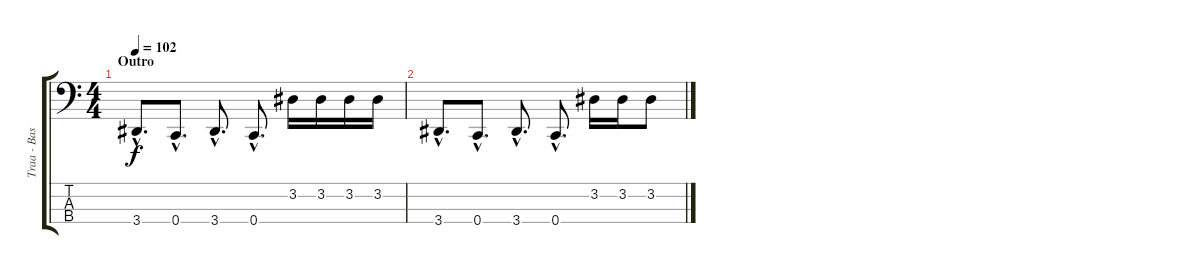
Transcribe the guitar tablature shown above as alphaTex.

\track ("Traa - Bass" "Traa - Bas") {instrument electricbassfinger}
\staff {score tabs}
\tuning (F2 C2 G1 C1) {hide}
\ts (4 4)
\section ("" "Outro")
\tempo 102
\clef f4
\ks c
3.4{hac}.8{d dy f} 0.4{hac}.8{d} 3.4{hac}.8{d} 0.4{hac}.8{d} 3.2.16 3.2.16 3.2.16 3.2.16 |
3.4{hac}.8{d} 0.4{hac}.8{d} 3.4{hac}.8{d} 0.4{hac}.8{d} 3.2.16 3.2.16 3.2.8
